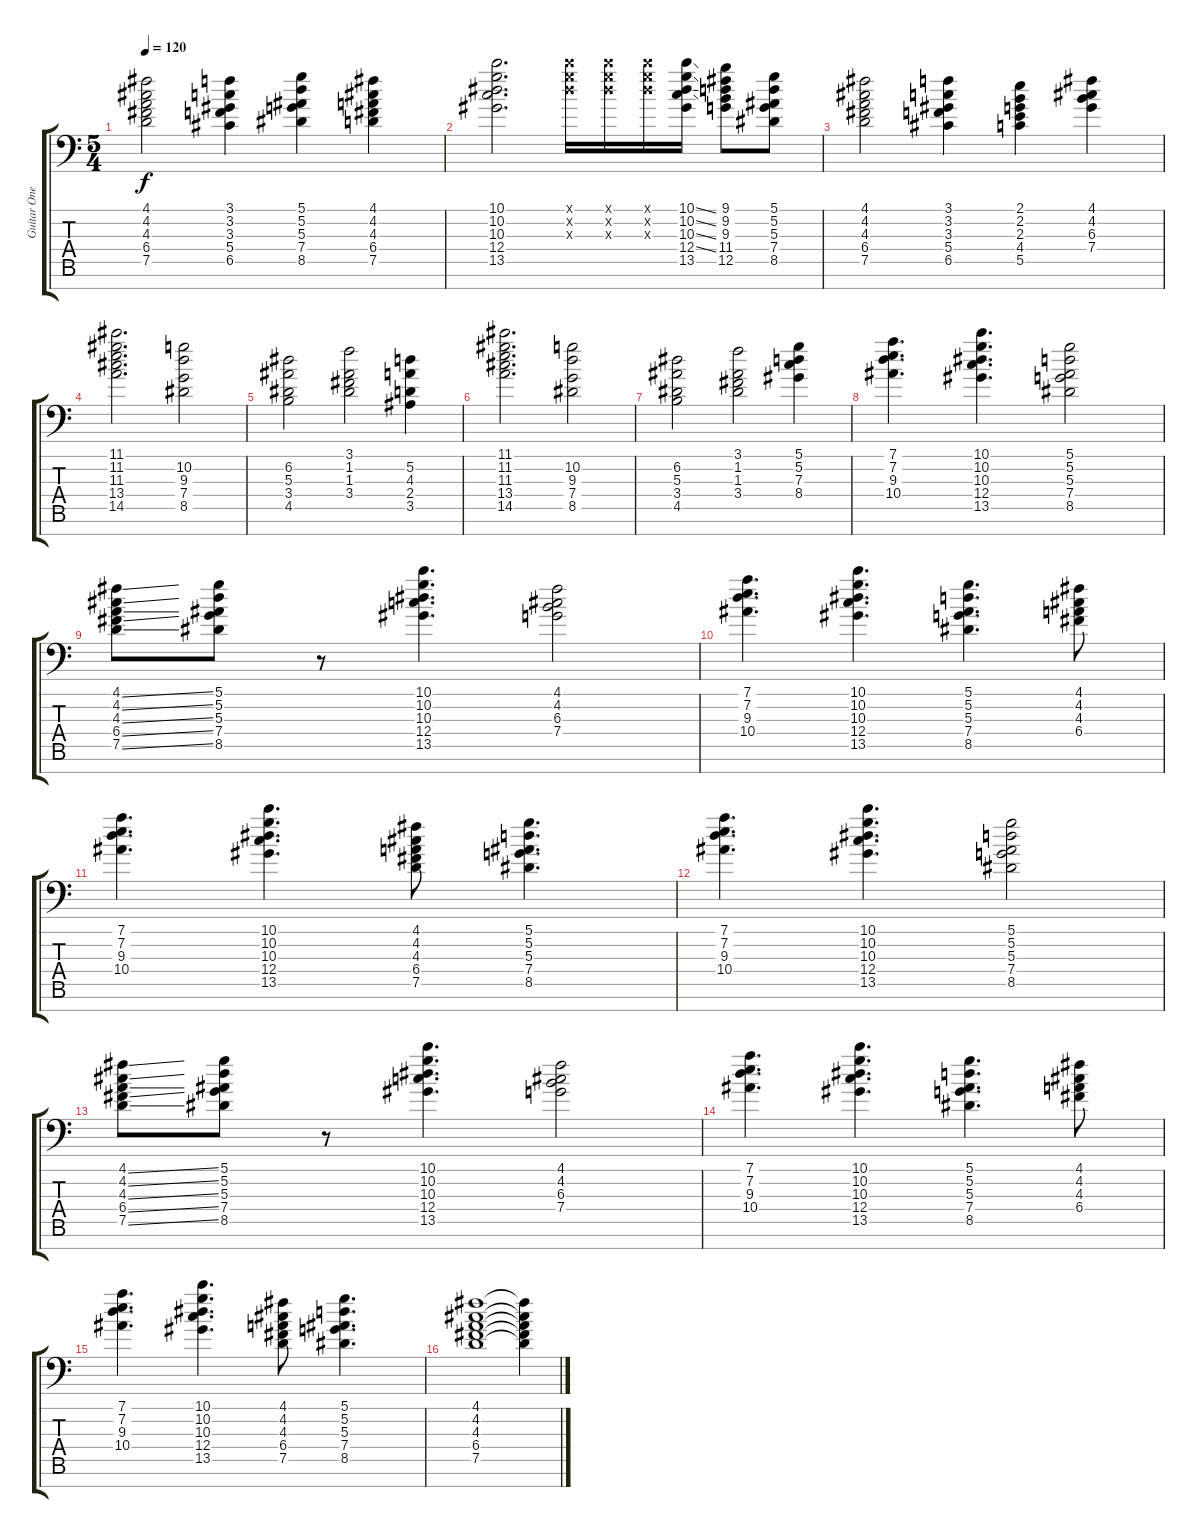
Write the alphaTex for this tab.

\track ("Guitar One" "Guitar One") {instrument overdrivenguitar}
\staff {score tabs}
\tuning (D4 A3 F3 C3 G2 D2 A1) {hide}
\ts (5 4)
\tempo 120
\clef f4
\ks c
(4.1 4.2 4.3 6.4 7.5).2{dy f} (3.1 3.2 3.3 5.4 6.5).4 (5.1 5.2 5.3 7.4 8.5).4 (4.1 4.2 4.3 6.4 7.5).4 |
(10.1 10.2 10.3 12.4 13.5).2{d} (10.1{x} 10.2{x} 10.3{x}).16 (10.1{x} 10.2{x} 10.3{x}).16 (10.1{x} 10.2{x} 10.3{x}).16 (10.1{ss} 10.2{ss} 10.3{ss} 12.4{ss} 13.5).16 (9.1 9.2 9.3 11.4 12.5).8 (5.1 5.2 5.3 7.4 8.5).8 |
(4.1 4.2 4.3 6.4 7.5).2 (3.1 3.2 3.3 5.4 6.5).4 (2.1 2.2 2.3 4.4 5.5).4 (4.1 4.2 6.3 7.4).4 |
(11.1 11.2 11.3 13.4 14.5).2{d} (10.2 9.3 7.4 8.5).2 |
(6.2 5.3 3.4 4.5).2 (3.1 1.2 1.3 3.4).2 (5.2 4.3 2.4 3.5).4 |
(11.1 11.2 11.3 13.4 14.5).2{d} (10.2 9.3 7.4 8.5).2 |
(6.2 5.3 3.4 4.5).2 (3.1 1.2 1.3 3.4).2 (5.1 5.2 7.3 8.4).4 |
(7.1 7.2 9.3 10.4).4{d} (10.1 10.2 10.3 12.4 13.5).4{d} (5.1 5.2 5.3 7.4 8.5).2 |
(4.1{ss} 4.2{ss} 4.3{ss} 6.4{ss} 7.5{ss}).8 (5.1 5.2 5.3 7.4 8.5).8 r.8 (10.1 10.2 10.3 12.4 13.5).4{d} (4.1 4.2 6.3 7.4).2 |
(7.1 7.2 9.3 10.4).4{d} (10.1 10.2 10.3 12.4 13.5).4{d} (5.1 5.2 5.3 7.4 8.5).4{d} (4.1 4.2 4.3 6.4).8 |
(7.1 7.2 9.3 10.4).4{d} (10.1 10.2 10.3 12.4 13.5).4{d} (4.1 4.2 4.3 6.4 7.5).8 (5.1 5.2 5.3 7.4 8.5).4{d} |
(7.1 7.2 9.3 10.4).4{d} (10.1 10.2 10.3 12.4 13.5).4{d} (5.1 5.2 5.3 7.4 8.5).2 |
(4.1{ss} 4.2{ss} 4.3{ss} 6.4{ss} 7.5{ss}).8 (5.1 5.2 5.3 7.4 8.5).8 r.8 (10.1 10.2 10.3 12.4 13.5).4{d} (4.1 4.2 6.3 7.4).2 |
(7.1 7.2 9.3 10.4).4{d} (10.1 10.2 10.3 12.4 13.5).4{d} (5.1 5.2 5.3 7.4 8.5).4{d} (4.1 4.2 4.3 6.4).8 |
(7.1 7.2 9.3 10.4).4{d} (10.1 10.2 10.3 12.4 13.5).4{d} (4.1 4.2 4.3 6.4 7.5).8 (5.1 5.2 5.3 7.4 8.5).4{d} |
(4.1 4.2 4.3 6.4 7.5).1 (4.1{t} 4.2{t} 4.3{t} 6.4{t} 7.5{t}).4
